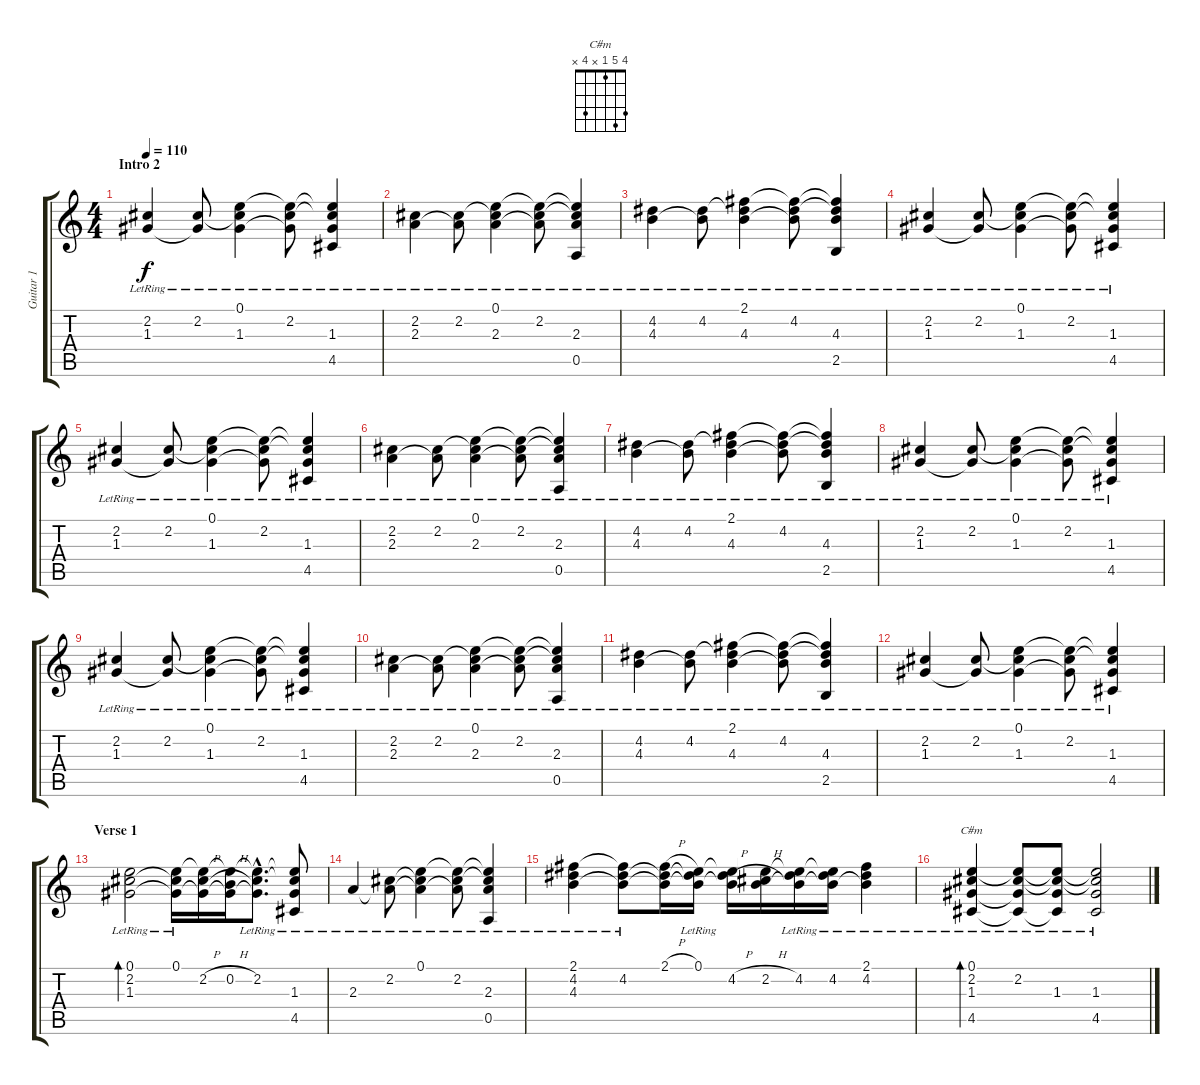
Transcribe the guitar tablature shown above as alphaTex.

\track ("Guitar 1" "Guitar 1") {instrument acousticguitarnylon}
\staff {score tabs}
\tuning (E4 B3 G3 D3 A2 E2) {hide}
\chord ("C#m" 4 5 1 x 4 x)
\ts (4 4)
\section ("" "Intro 2")
\tempo 110
\clef g2
\ks c
(2.2{lr} 1.3{lr}).4{dy f} (2.2{lr} 1.3{t}).8 (0.1{lr} 2.2{t} 1.3{lr}).4 (0.1{t} 2.2{lr} 1.3{t}).8 (0.1{t} 2.2{t} 1.3{lr} 4.5{lr}).4 |
(2.2{lr} 2.3{lr}).4 (2.2{lr} 2.3{t}).8 (0.1{lr} 2.2{t} 2.3{lr}).4 (0.1{t} 2.2{lr} 2.3{t}).8 (0.1{t} 2.2{t} 2.3{lr} 0.5{lr}).4 |
(4.2{lr} 4.3).4 (4.2{lr} 4.3{t}).8 (2.1{lr} 4.2{t} 4.3{lr}).4 (2.1{t} 4.2{lr} 4.3{t}).8 (2.1{t} 4.2{t} 4.3{lr} 2.5{lr}).4 |
(2.2{lr} 1.3{lr}).4 (2.2{lr} 1.3{t}).8 (0.1{lr} 2.2{t} 1.3{lr}).4 (0.1{t} 2.2{lr} 1.3{t}).8 (0.1{t} 2.2{t} 1.3{lr} 4.5{lr}).4 |
(2.2{lr} 1.3{lr}).4 (2.2{lr} 1.3{t}).8 (0.1{lr} 2.2{t} 1.3{lr}).4 (0.1{t} 2.2{lr} 1.3{t}).8 (0.1{t} 2.2{t} 1.3{lr} 4.5{lr}).4 |
(2.2{lr} 2.3{lr}).4 (2.2{lr} 2.3{t}).8 (0.1{lr} 2.2{t} 2.3{lr}).4 (0.1{t} 2.2{lr} 2.3{t}).8 (0.1{t} 2.2{t} 2.3{lr} 0.5{lr}).4 |
(4.2{lr} 4.3).4 (4.2{lr} 4.3{t}).8 (2.1{lr} 4.2{t} 4.3{lr}).4 (2.1{t} 4.2{lr} 4.3{t}).8 (2.1{t} 4.2{t} 4.3{lr} 2.5{lr}).4 |
(2.2{lr} 1.3{lr}).4 (2.2{lr} 1.3{t}).8 (0.1{lr} 2.2{t} 1.3{lr}).4 (0.1{t} 2.2{lr} 1.3{t}).8 (0.1{t} 2.2{t} 1.3{lr} 4.5{lr}).4 |
(2.2{lr} 1.3{lr}).4 (2.2{lr} 1.3{t}).8 (0.1{lr} 2.2{t} 1.3{lr}).4 (0.1{t} 2.2{lr} 1.3{t}).8 (0.1{t} 2.2{t} 1.3{lr} 4.5{lr}).4 |
(2.2{lr} 2.3{lr}).4 (2.2{lr} 2.3{t}).8 (0.1{lr} 2.2{t} 2.3{lr}).4 (0.1{t} 2.2{lr} 2.3{t}).8 (0.1{t} 2.2{t} 2.3{lr} 0.5{lr}).4 |
(4.2{lr} 4.3).4 (4.2{lr} 4.3{t}).8 (2.1{lr} 4.2{t} 4.3{lr}).4 (2.1{t} 4.2{lr} 4.3{t}).8 (2.1{t} 4.2{t} 4.3{lr} 2.5{lr}).4 |
(2.2{lr} 1.3{lr}).4 (2.2{lr} 1.3{t}).8 (0.1{lr} 2.2{t} 1.3{lr}).4 (0.1{t} 2.2{lr} 1.3{t}).8 (0.1{t} 2.2{t} 1.3{lr} 4.5{lr}).4 |
\section ("" "Verse 1")
(0.1{lr} 2.2{lr} 1.3{lr}).2{bd 480} (0.1{lr} 2.2{t} 1.3{t}).16 (0.1{t} 2.2{h} 1.3{t}).16 (0.1{t} 0.2{h} 1.3{t}).16 (0.1{hac t} 2.2{hac lr} 1.3{hac t}).8{d} (0.1{t} 2.2{t} 1.3{lr} 4.5{lr}).8 |
2.3{lr}.4 (2.2{lr} 2.3{t}).8 (0.1{lr} 2.2{t} 2.3{t}).4 (0.1{t} 2.2{lr} 2.3{t}).8 (0.1{t} 2.2{t} 2.3{lr} 0.5{lr}).4 |
(2.1 4.2{lr} 4.3{lr}).4 (2.1{t} 4.2{lr} 4.3{t}).8 (2.1{h} 4.2{t} 4.3{t}).16 (0.1{lr} 4.2{t} 4.3{t}).16 (0.1{t} 4.2{h} 4.3{t}).16 (0.1{t} 2.2{h} 4.3{t}).16 (0.1{t} 4.2{lr} 4.3{t}).16 (0.1{t} 4.2{lr} 4.3{t}).16 (2.1{lr} 4.2{lr} 4.3{t}).4 |
(0.1{lr} 2.2{lr} 1.3{lr} 4.5{lr}).4{bd 480 ch "C#m"} (0.1{t} 2.2{lr} 1.3{t} 4.5{t}).8 (0.1{t} 2.2{t} 1.3{lr} 4.5{t}).8 (0.1{t} 2.2{t} 1.3{lr} 4.5{lr}).2
